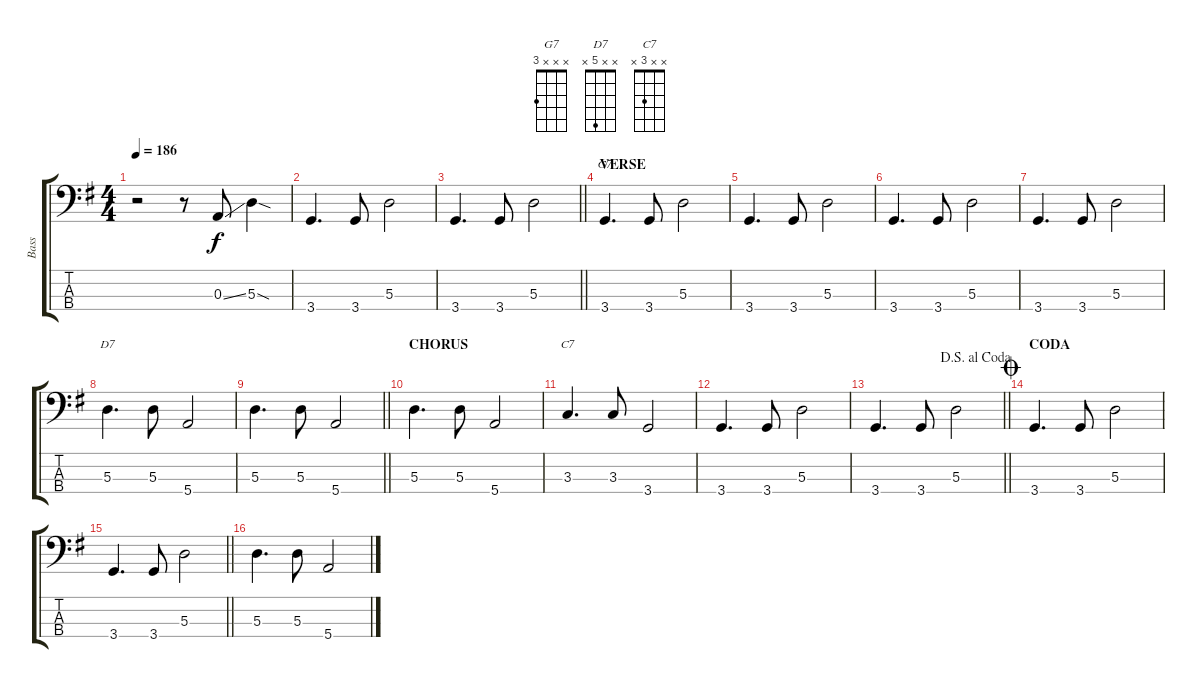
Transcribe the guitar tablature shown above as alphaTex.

\track ("Bass" "Bass") {instrument electricbassfinger}
\staff {score tabs}
\tuning (G2 D2 A1 E1) {hide}
\chord ("G7" x x x 3)
\chord ("D7" x x 5 x)
\chord ("C7" x x 3 x)
\ts (4 4)
\tempo 186
\clef f4
\ks g
r.2{dy f} r.8 0.3{ss}.8 5.3{sod}.4 |
3.4.4{d} 3.4.8 5.3.2 |
\barLineRight lightlight
3.4.4{d} 3.4.8 5.3.2 |
\section ("" "VERSE")
3.4.4{d ch "G7"} 3.4.8 5.3.2 |
3.4.4{d} 3.4.8 5.3.2 |
3.4.4{d} 3.4.8 5.3.2 |
3.4.4{d} 3.4.8 5.3.2 |
5.3.4{d ch "D7"} 5.3.8 5.4.2 |
\barLineRight lightlight
5.3.4{d} 5.3.8 5.4.2 |
\section ("" "CHORUS")
5.3.4{d} 5.3.8 5.4.2 |
3.3.4{d ch "C7"} 3.3.8 3.4.2 |
3.4.4{d} 3.4.8 5.3.2 |
\jump dalsegnoalcoda
\barLineRight lightlight
3.4.4{d} 3.4.8 5.3.2 |
\section ("" "CODA")
\jump coda
3.4.4{d} 3.4.8 5.3.2 |
\barLineRight lightlight
3.4.4{d} 3.4.8 5.3.2 |
5.3.4{d} 5.3.8 5.4.2
